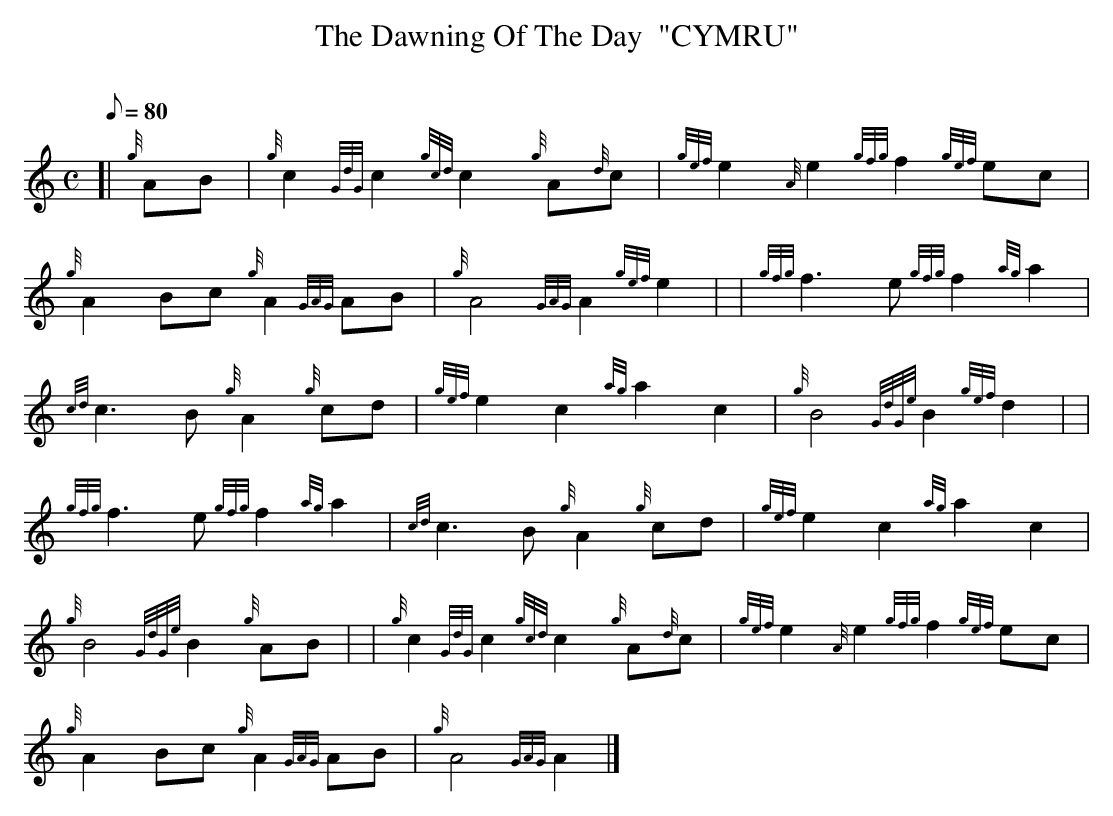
X:1
T:The Dawning Of The Day  "CYMRU"
M:C
L:1/8
Q:80
C:
K:HP
[| {g}AB | \
{g}c2{GdG}c2{gcd}c2{g}A{d}c | \
{gef}e2{A}e2{gfg}f2{gef}ec |
{g}A2Bc{g}A2{GAG}AB | \
{g}A4{GAG}A2{gef}e2 | | \
{gfg}f3e{gfg}f2{ag}a2 |
{cd}c3B{g}A2{g}cd | \
{gef}e2c2{ag}a2c2 | \
{g}B4{GdGe}B2{gef}d2| |
{gfg}f3e{gfg}f2{ag}a2 | \
{cd}c3B{g}A2{g}cd | \
{gef}e2c2{ag}a2c2 |
{g}B4{GdGe}B2{g}AB | | \
{g}c2{GdG}c2{gcd}c2{g}A{d}c | \
{gef}e2{A}e2{gfg}f2{gef}ec |
{g}A2Bc{g}A2{GAG}AB | \
{g}A4{GAG}A2|]
